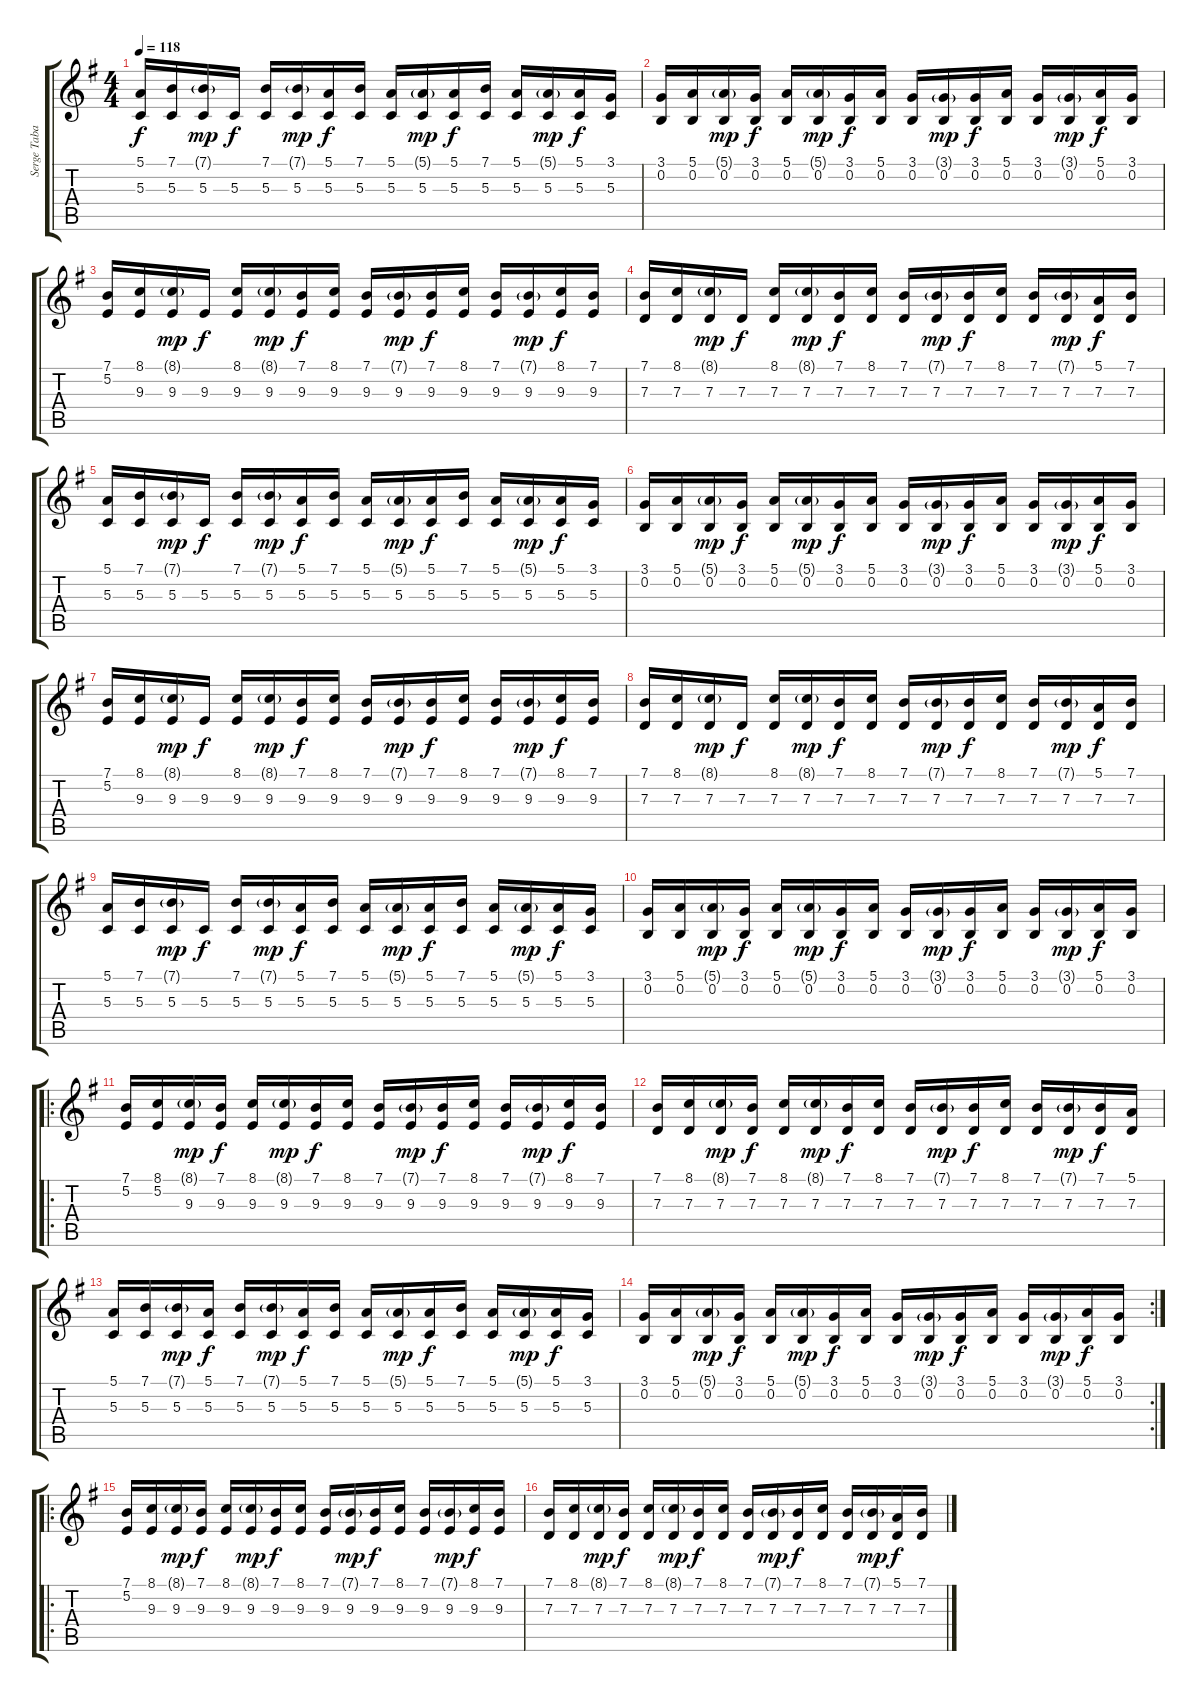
\track ("Serge Tabachnikov Guitar Loop " "Serge Taba") {instrument brightacousticpiano}
\staff {score tabs}
\tuning (E4 B3 G3 D3 A2 E2) {hide}
\ts (4 4)
\tempo 118
\clef g2
\ks eminor
(5.1 5.3).16{dy f} (7.1 5.3).16 (7.1{g} 5.3).16{dy mp} 5.3.16{dy f} (7.1 5.3).16 (7.1{g} 5.3).16{dy mp} (5.1 5.3).16{dy f} (7.1 5.3).16 (5.1 5.3).16 (5.1{g} 5.3).16{dy mp} (5.1 5.3).16{dy f} (7.1 5.3).16 (5.1 5.3).16 (5.1{g} 5.3).16{dy mp} (5.1 5.3).16{dy f} (3.1 5.3).16 |
(3.1 0.2).16 (5.1 0.2).16 (5.1{g} 0.2).16{dy mp} (3.1 0.2).16{dy f} (5.1 0.2).16 (5.1{g} 0.2).16{dy mp} (3.1 0.2).16{dy f} (5.1 0.2).16 (3.1 0.2).16 (3.1{g} 0.2).16{dy mp} (3.1 0.2).16{dy f} (5.1 0.2).16 (3.1 0.2).16 (3.1{g} 0.2).16{dy mp} (5.1 0.2).16{dy f} (3.1 0.2).16 |
(7.1 5.2).16 (8.1 9.3).16 (8.1{g} 9.3).16{dy mp} 9.3.16{dy f} (8.1 9.3).16 (8.1{g} 9.3).16{dy mp} (7.1 9.3).16{dy f} (8.1 9.3).16 (7.1 9.3).16 (7.1{g} 9.3).16{dy mp} (7.1 9.3).16{dy f} (8.1 9.3).16 (7.1 9.3).16 (7.1{g} 9.3).16{dy mp} (8.1 9.3).16{dy f} (7.1 9.3).16 |
(7.1 7.3).16 (8.1 7.3).16 (8.1{g} 7.3).16{dy mp} 7.3.16{dy f} (8.1 7.3).16 (8.1{g} 7.3).16{dy mp} (7.1 7.3).16{dy f} (8.1 7.3).16 (7.1 7.3).16 (7.1{g} 7.3).16{dy mp} (7.1 7.3).16{dy f} (8.1 7.3).16 (7.1 7.3).16 (7.1{g} 7.3).16{dy mp} (5.1 7.3).16{dy f} (7.1 7.3).16 |
(5.1 5.3).16 (7.1 5.3).16 (7.1{g} 5.3).16{dy mp} 5.3.16{dy f} (7.1 5.3).16 (7.1{g} 5.3).16{dy mp} (5.1 5.3).16{dy f} (7.1 5.3).16 (5.1 5.3).16 (5.1{g} 5.3).16{dy mp} (5.1 5.3).16{dy f} (7.1 5.3).16 (5.1 5.3).16 (5.1{g} 5.3).16{dy mp} (5.1 5.3).16{dy f} (3.1 5.3).16 |
(3.1 0.2).16 (5.1 0.2).16 (5.1{g} 0.2).16{dy mp} (3.1 0.2).16{dy f} (5.1 0.2).16 (5.1{g} 0.2).16{dy mp} (3.1 0.2).16{dy f} (5.1 0.2).16 (3.1 0.2).16 (3.1{g} 0.2).16{dy mp} (3.1 0.2).16{dy f} (5.1 0.2).16 (3.1 0.2).16 (3.1{g} 0.2).16{dy mp} (5.1 0.2).16{dy f} (3.1 0.2).16 |
(7.1 5.2).16 (8.1 9.3).16 (8.1{g} 9.3).16{dy mp} 9.3.16{dy f} (8.1 9.3).16 (8.1{g} 9.3).16{dy mp} (7.1 9.3).16{dy f} (8.1 9.3).16 (7.1 9.3).16 (7.1{g} 9.3).16{dy mp} (7.1 9.3).16{dy f} (8.1 9.3).16 (7.1 9.3).16 (7.1{g} 9.3).16{dy mp} (8.1 9.3).16{dy f} (7.1 9.3).16 |
(7.1 7.3).16 (8.1 7.3).16 (8.1{g} 7.3).16{dy mp} 7.3.16{dy f} (8.1 7.3).16 (8.1{g} 7.3).16{dy mp} (7.1 7.3).16{dy f} (8.1 7.3).16 (7.1 7.3).16 (7.1{g} 7.3).16{dy mp} (7.1 7.3).16{dy f} (8.1 7.3).16 (7.1 7.3).16 (7.1{g} 7.3).16{dy mp} (5.1 7.3).16{dy f} (7.1 7.3).16 |
(5.1 5.3).16 (7.1 5.3).16 (7.1{g} 5.3).16{dy mp} 5.3.16{dy f} (7.1 5.3).16 (7.1{g} 5.3).16{dy mp} (5.1 5.3).16{dy f} (7.1 5.3).16 (5.1 5.3).16 (5.1{g} 5.3).16{dy mp} (5.1 5.3).16{dy f} (7.1 5.3).16 (5.1 5.3).16 (5.1{g} 5.3).16{dy mp} (5.1 5.3).16{dy f} (3.1 5.3).16 |
(3.1 0.2).16 (5.1 0.2).16 (5.1{g} 0.2).16{dy mp} (3.1 0.2).16{dy f} (5.1 0.2).16 (5.1{g} 0.2).16{dy mp} (3.1 0.2).16{dy f} (5.1 0.2).16 (3.1 0.2).16 (3.1{g} 0.2).16{dy mp} (3.1 0.2).16{dy f} (5.1 0.2).16 (3.1 0.2).16 (3.1{g} 0.2).16{dy mp} (5.1 0.2).16{dy f} (3.1 0.2).16 |
\ro
(7.1 5.2).16 (8.1 5.2).16 (8.1{g} 9.3).16{dy mp} (7.1 9.3).16{dy f} (8.1 9.3).16 (8.1{g} 9.3).16{dy mp} (7.1 9.3).16{dy f} (8.1 9.3).16 (7.1 9.3).16 (7.1{g} 9.3).16{dy mp} (7.1 9.3).16{dy f} (8.1 9.3).16 (7.1 9.3).16 (7.1{g} 9.3).16{dy mp} (8.1 9.3).16{dy f} (7.1 9.3).16 |
(7.1 7.3).16 (8.1 7.3).16 (8.1{g} 7.3).16{dy mp} (7.1 7.3).16{dy f} (8.1 7.3).16 (8.1{g} 7.3).16{dy mp} (7.1 7.3).16{dy f} (8.1 7.3).16 (7.1 7.3).16 (7.1{g} 7.3).16{dy mp} (7.1 7.3).16{dy f} (8.1 7.3).16 (7.1 7.3).16 (7.1{g} 7.3).16{dy mp} (7.1 7.3).16{dy f} (5.1 7.3).16 |
(5.1 5.3).16 (7.1 5.3).16 (7.1{g} 5.3).16{dy mp} (5.1 5.3).16{dy f} (7.1 5.3).16 (7.1{g} 5.3).16{dy mp} (5.1 5.3).16{dy f} (7.1 5.3).16 (5.1 5.3).16 (5.1{g} 5.3).16{dy mp} (5.1 5.3).16{dy f} (7.1 5.3).16 (5.1 5.3).16 (5.1{g} 5.3).16{dy mp} (5.1 5.3).16{dy f} (3.1 5.3).16 |
\rc 2
(3.1 0.2).16 (5.1 0.2).16 (5.1{g} 0.2).16{dy mp} (3.1 0.2).16{dy f} (5.1 0.2).16 (5.1{g} 0.2).16{dy mp} (3.1 0.2).16{dy f} (5.1 0.2).16 (3.1 0.2).16 (3.1{g} 0.2).16{dy mp} (3.1 0.2).16{dy f} (5.1 0.2).16 (3.1 0.2).16 (3.1{g} 0.2).16{dy mp} (5.1 0.2).16{dy f} (3.1 0.2).16 |
\ro
(7.1 5.2).16 (8.1 9.3).16 (8.1{g} 9.3).16{dy mp} (7.1 9.3).16{dy f} (8.1 9.3).16 (8.1{g} 9.3).16{dy mp} (7.1 9.3).16{dy f} (8.1 9.3).16 (7.1 9.3).16 (7.1{g} 9.3).16{dy mp} (7.1 9.3).16{dy f} (8.1 9.3).16 (7.1 9.3).16 (7.1{g} 9.3).16{dy mp} (8.1 9.3).16{dy f} (7.1 9.3).16 |
(7.1 7.3).16 (8.1 7.3).16 (8.1{g} 7.3).16{dy mp} (7.1 7.3).16{dy f} (8.1 7.3).16 (8.1{g} 7.3).16{dy mp} (7.1 7.3).16{dy f} (8.1 7.3).16 (7.1 7.3).16 (7.1{g} 7.3).16{dy mp} (7.1 7.3).16{dy f} (8.1 7.3).16 (7.1 7.3).16 (7.1{g} 7.3).16{dy mp} (5.1 7.3).16{dy f} (7.1 7.3).16
